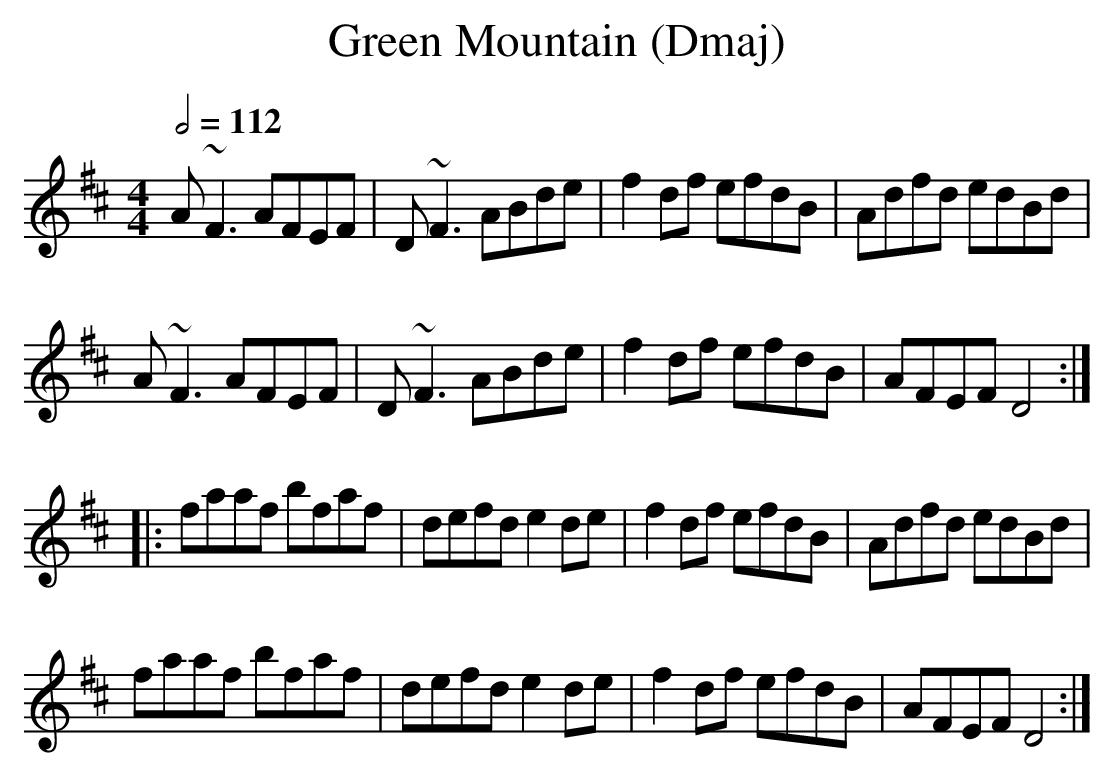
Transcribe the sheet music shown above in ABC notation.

X:1
T:Green Mountain (Dmaj)
Q:1/2=112
M:4/4
L:1/8
K:Dmaj
A~F3 AFEF|D~F3 ABde|f2 df efdB|Adfd edBd|
A~F3 AFEF|D~F3 ABde|f2 df efdB|AFEF D4:|
|:faaf bfaf|defd e2 de|f2 df efdB|Adfd edBd|
faaf bfaf|defd e2 de|f2 df efdB|AFEF D4:|
